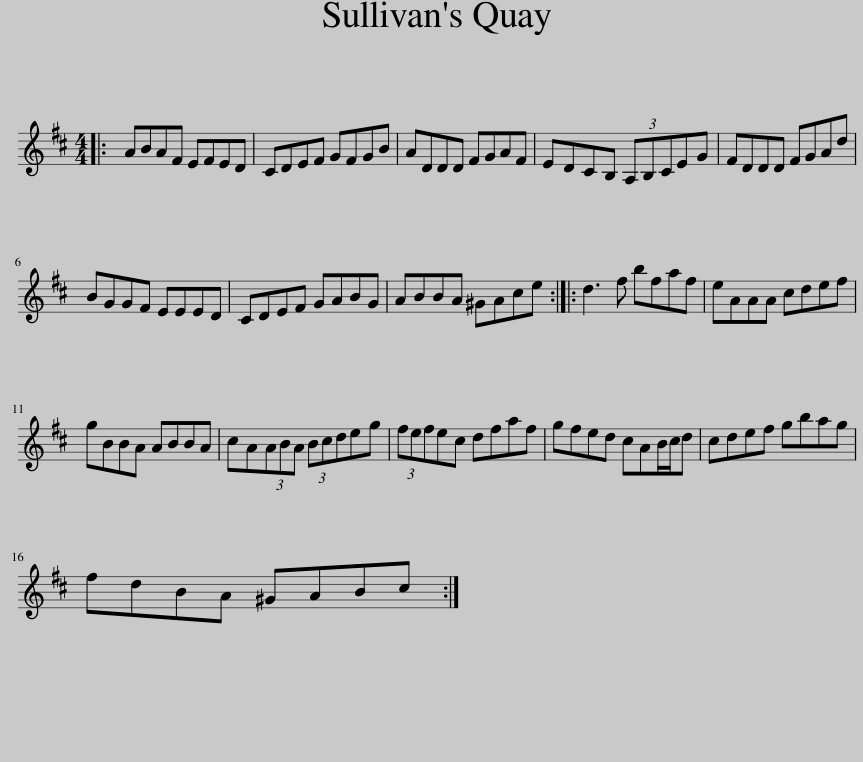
X:1
L:1/8
M:4/4
I:linebreak $
K:D
V:1 treble
V:1
|: ABAF EFED | CDEF GFGB | ADDD FGAF | EDCB, (3A,B,CEG | FDDD FGAd |$ %5
 BGGF EEED | CDEF GABG | ABBA ^GAce :: d3 f bfaf | eAAA cdef |$ %10
 gBBA ABBA | cA(3ABA (3Bcdeg | (3fefec dfaf | gfed cAB/c/d | cdef gbag |$ %15
 fdBA ^GABc :| %16
